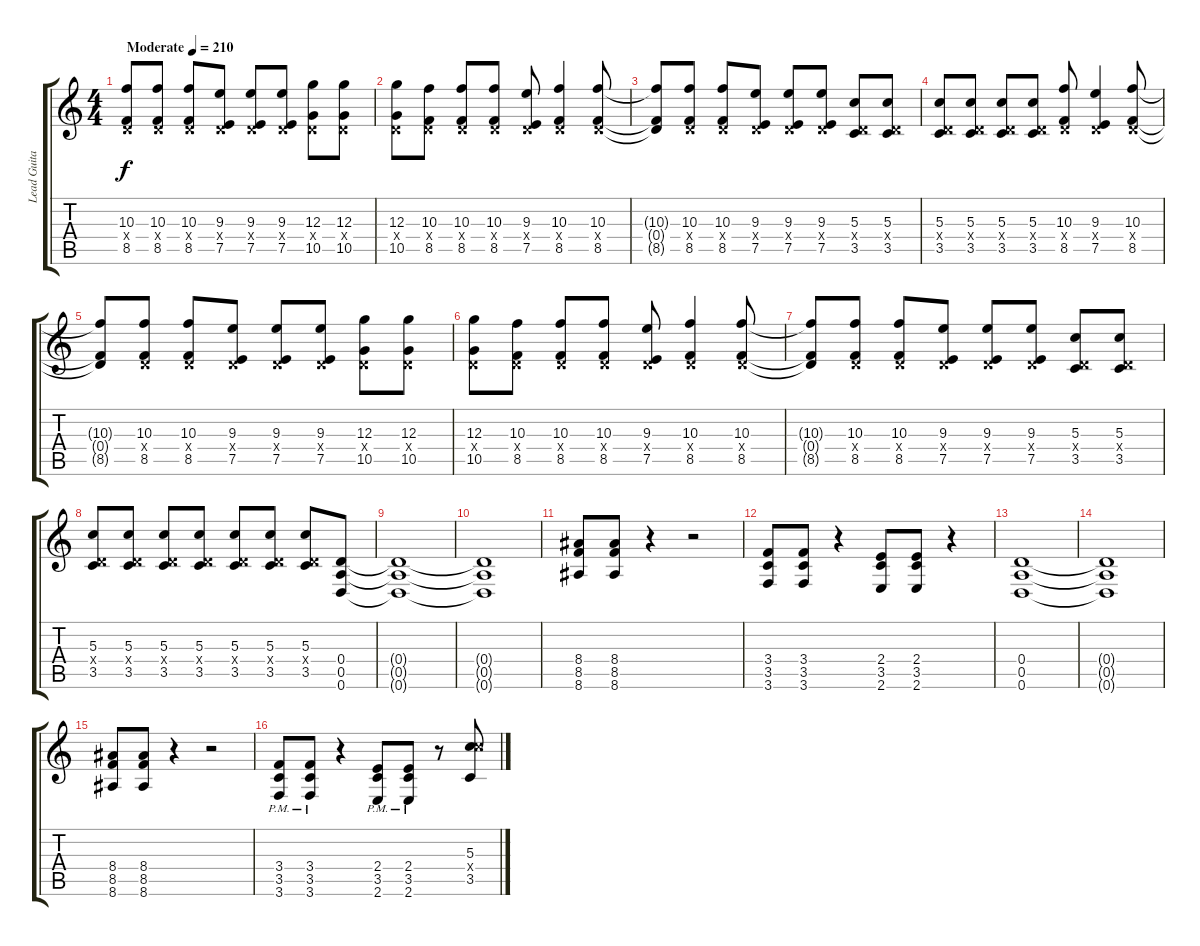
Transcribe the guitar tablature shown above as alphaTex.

\track ("Lead Guitar" "Lead Guita") {instrument overdrivenguitar}
\staff {score tabs}
\tuning (E4 B3 G3 D3 A2 D2) {hide}
\ts (4 4)
\section ("" "")
\tempo (210 "Moderate")
\clef g2
\ks c
(10.3 0.4{x} 8.5).8{dy f instrument overdrivenguitar} (10.3 0.4{x} 8.5).8 (10.3 0.4{x} 8.5).8 (9.3 0.4{x} 7.5).8 (9.3 0.4{x} 7.5).8 (9.3 0.4{x} 7.5).8 (12.3 0.4{x} 10.5).8 (12.3 0.4{x} 10.5).8 |
(12.3 0.4{x} 10.5).8 (10.3 0.4{x} 8.5).8 (10.3 0.4{x} 8.5).8 (10.3 0.4{x} 8.5).8 (9.3 0.4{x} 7.5).8 (10.3 0.4{x} 8.5).4 (10.3 0.4{x} 8.5).8 |
(10.3{t} 0.4{t} 8.5{t}).8 (10.3 0.4{x} 8.5).8 (10.3 0.4{x} 8.5).8 (9.3 0.4{x} 7.5).8 (9.3 0.4{x} 7.5).8 (9.3 0.4{x} 7.5).8 (5.3 0.4{x} 3.5).8 (5.3 0.4{x} 3.5).8 |
(5.3 0.4{x} 3.5).8 (5.3 0.4{x} 3.5).8 (5.3 0.4{x} 3.5).8 (5.3 0.4{x} 3.5).8 (10.3 0.4{x} 8.5).8 (9.3 0.4{x} 7.5).4 (10.3 0.4{x} 8.5).8 |
(10.3{t} 0.4{t} 8.5{t}).8 (10.3 0.4{x} 8.5).8 (10.3 0.4{x} 8.5).8 (9.3 0.4{x} 7.5).8 (9.3 0.4{x} 7.5).8 (9.3 0.4{x} 7.5).8 (12.3 0.4{x} 10.5).8 (12.3 0.4{x} 10.5).8 |
(12.3 0.4{x} 10.5).8 (10.3 0.4{x} 8.5).8 (10.3 0.4{x} 8.5).8 (10.3 0.4{x} 8.5).8 (9.3 0.4{x} 7.5).8 (10.3 0.4{x} 8.5).4 (10.3 0.4{x} 8.5).8 |
(10.3{t} 0.4{t} 8.5{t}).8 (10.3 0.4{x} 8.5).8 (10.3 0.4{x} 8.5).8 (9.3 0.4{x} 7.5).8 (9.3 0.4{x} 7.5).8 (9.3 0.4{x} 7.5).8 (5.3 0.4{x} 3.5).8 (5.3 0.4{x} 3.5).8 |
(5.3 0.4{x} 3.5).8 (5.3 0.4{x} 3.5).8 (5.3 0.4{x} 3.5).8 (5.3 0.4{x} 3.5).8 (5.3 0.4{x} 3.5).8 (5.3 0.4{x} 3.5).8 (5.3 0.4{x} 3.5).8 (0.4 0.5 0.6).8 |
(0.4{t} 0.5{t} 0.6{t}).1 |
(0.4{t} 0.5{t} 0.6{t}).1 |
(8.4 8.5 8.6).8 (8.4 8.5 8.6).8 r.4 r.2 |
(3.4 3.5 3.6).8 (3.4 3.5 3.6).8 r.4 (2.4 3.5 2.6).8 (2.4 3.5 2.6).8 r.4 |
(0.4 0.5 0.6).1 |
(0.4{t} 0.5{t} 0.6{t}).1 |
(8.4 8.5 8.6).8 (8.4 8.5 8.6).8 r.4 r.2 |
(3.4{pm} 3.5{pm} 3.6{pm}).8 (3.4{pm} 3.5{pm} 3.6{pm}).8 r.4 (2.4{pm} 3.5{pm} 2.6{pm}).8 (2.4{pm} 3.5{pm} 2.6{pm}).8 r.8 (5.3 10.4{x} 3.5).8
